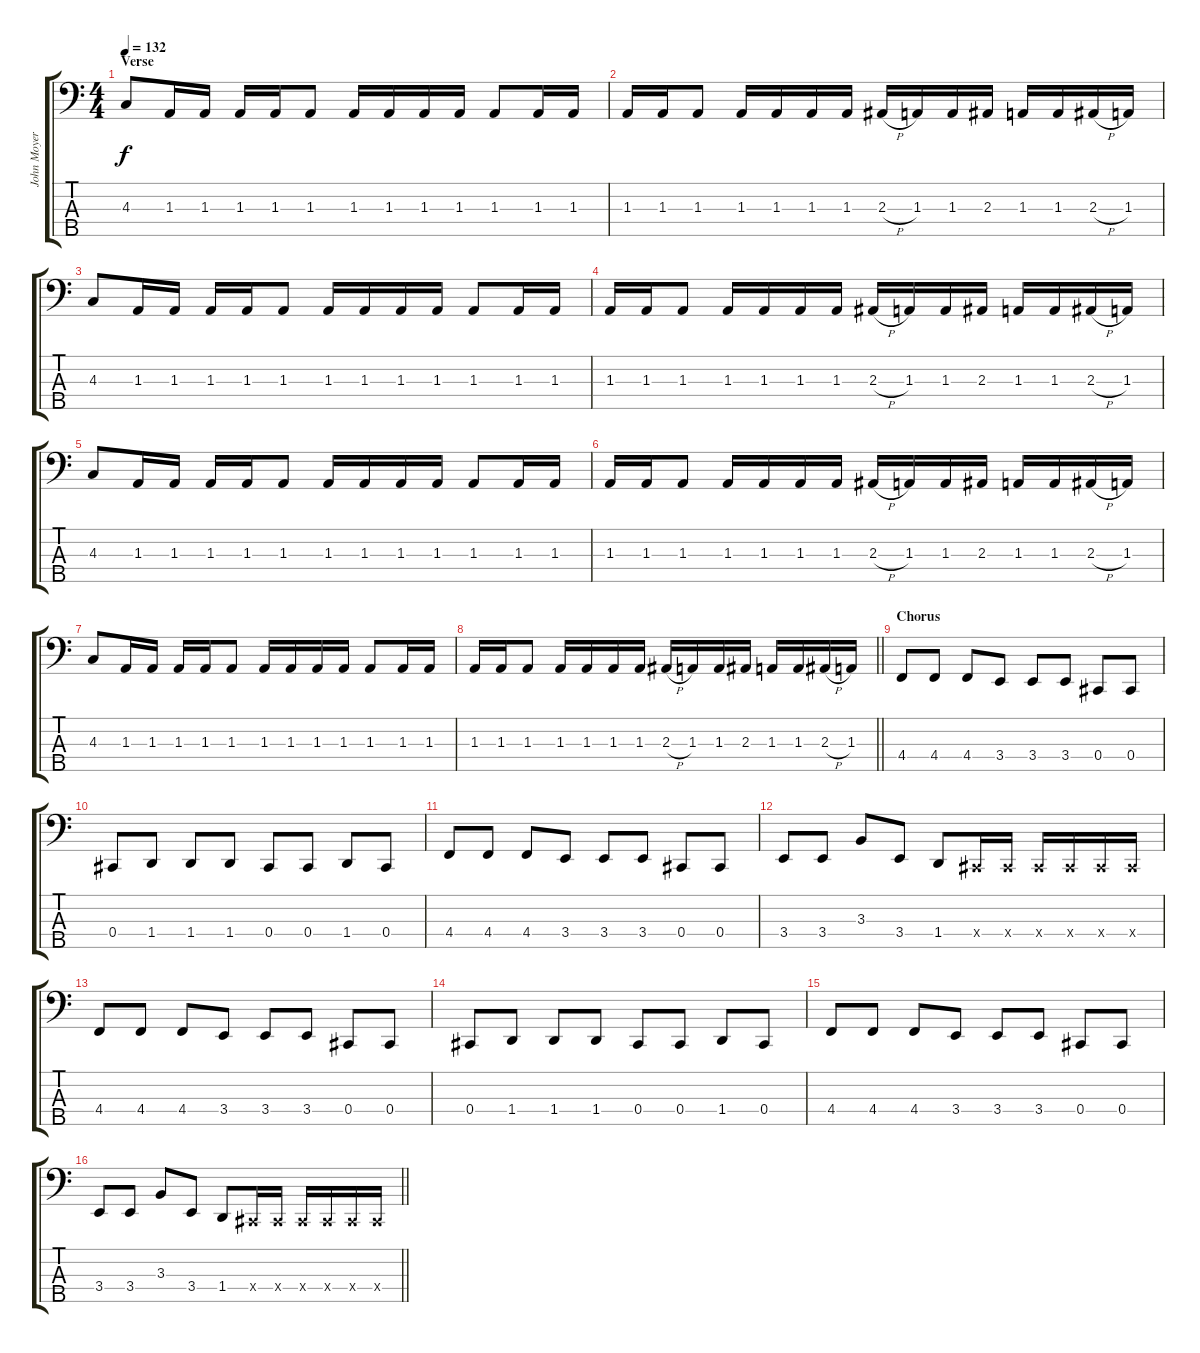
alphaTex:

\track ("John Moyer" "John Moyer") {instrument electricbasspick}
\staff {score tabs}
\tuning (Gb2 Db2 Ab1 Db1 Bb0) {hide}
\ts (4 4)
\section ("" "Verse")
\tempo 132
\clef f4
\ks c
4.3.8{dy f} 1.3.16 1.3.16 1.3.16 1.3.16 1.3.8 1.3.16 1.3.16 1.3.16 1.3.16 1.3.8 1.3.16 1.3.16 |
1.3.16 1.3.16 1.3.8 1.3.16 1.3.16 1.3.16 1.3.16 2.3{h}.16 1.3.16 1.3.16 2.3.16 1.3.16 1.3.16 2.3{h}.16 1.3.16 |
4.3.8 1.3.16 1.3.16 1.3.16 1.3.16 1.3.8 1.3.16 1.3.16 1.3.16 1.3.16 1.3.8 1.3.16 1.3.16 |
1.3.16 1.3.16 1.3.8 1.3.16 1.3.16 1.3.16 1.3.16 2.3{h}.16 1.3.16 1.3.16 2.3.16 1.3.16 1.3.16 2.3{h}.16 1.3.16 |
4.3.8 1.3.16 1.3.16 1.3.16 1.3.16 1.3.8 1.3.16 1.3.16 1.3.16 1.3.16 1.3.8 1.3.16 1.3.16 |
1.3.16 1.3.16 1.3.8 1.3.16 1.3.16 1.3.16 1.3.16 2.3{h}.16 1.3.16 1.3.16 2.3.16 1.3.16 1.3.16 2.3{h}.16 1.3.16 |
4.3.8 1.3.16 1.3.16 1.3.16 1.3.16 1.3.8 1.3.16 1.3.16 1.3.16 1.3.16 1.3.8 1.3.16 1.3.16 |
\barLineRight lightlight
1.3.16 1.3.16 1.3.8 1.3.16 1.3.16 1.3.16 1.3.16 2.3{h}.16 1.3.16 1.3.16 2.3.16 1.3.16 1.3.16 2.3{h}.16 1.3.16 |
\section ("" "Chorus")
4.4.8 4.4.8 4.4.8 3.4.8 3.4.8 3.4.8 0.4.8 0.4.8 |
0.4.8 1.4.8 1.4.8 1.4.8 0.4.8 0.4.8 1.4.8 0.4.8 |
4.4.8 4.4.8 4.4.8 3.4.8 3.4.8 3.4.8 0.4.8 0.4.8 |
3.4.8 3.4.8 3.3.8 3.4.8 1.4.8 0.4{x}.16 0.4{x}.16 0.4{x}.16 0.4{x}.16 0.4{x}.16 0.4{x}.16 |
4.4.8 4.4.8 4.4.8 3.4.8 3.4.8 3.4.8 0.4.8 0.4.8 |
0.4.8 1.4.8 1.4.8 1.4.8 0.4.8 0.4.8 1.4.8 0.4.8 |
4.4.8 4.4.8 4.4.8 3.4.8 3.4.8 3.4.8 0.4.8 0.4.8 |
\barLineRight lightlight
3.4.8 3.4.8 3.3.8 3.4.8 1.4.8 0.4{x}.16 0.4{x}.16 0.4{x}.16 0.4{x}.16 0.4{x}.16 0.4{x}.16
